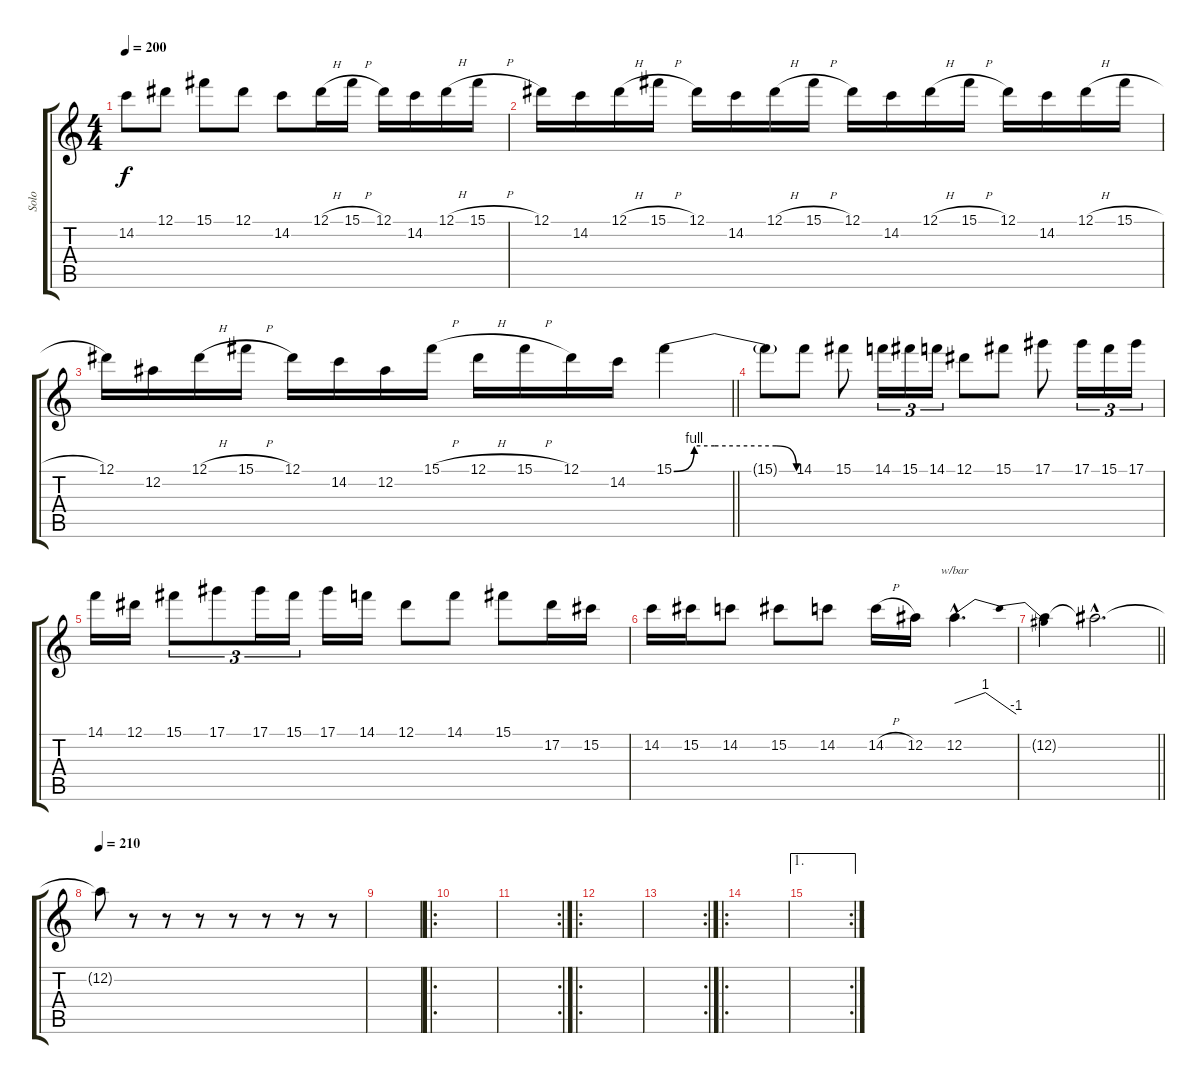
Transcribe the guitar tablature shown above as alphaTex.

\track ("Solo" "Solo") {instrument distortionguitar}
\staff {score tabs}
\tuning (Eb4 Bb3 Gb3 Db3 Ab2 Eb2) {hide}
\ts (4 4)
\tempo 200
\clef g2
\ks c
14.2.8{dy f} 12.1.8 15.1.8 12.1.8 14.2.8 12.1{h}.16 15.1{h}.16 12.1.16 14.2.16 12.1{h}.16 15.1{h}.16 |
12.1.16 14.2.16 12.1{h}.16 15.1{h}.16 12.1.16 14.2.16 12.1{h}.16 15.1{h}.16 12.1.16 14.2.16 12.1{h}.16 15.1{h}.16 12.1.16 14.2.16 12.1{h}.16 15.1{h}.16 |
\barLineRight lightlight
12.1.16 12.2.16 12.1{h}.16 15.1{h}.16 12.1.16 14.2.16 12.2.16 15.1{h}.16 12.1{h}.16 15.1{h}.16 12.1.16 14.2.16 15.1{be (custom 0 0 10 4 20 4 50 4 60 0)}.4 |
15.1{t}.8 14.1.8 15.1.8 14.1.16{tu (3 2)} 15.1.16{tu (3 2)} 14.1.16{tu (3 2)} 12.1.8 15.1.8 17.1.8 17.1.16{tu (3 2)} 15.1.16{tu (3 2)} 17.1.16{tu (3 2)} |
14.1.16 12.1.16 15.1.8{tu (3 2)} 17.1.8{tu (3 2)} 17.1.16{tu (3 2)} 15.1.16{tu (3 2)} 17.1.16 14.1.16 12.1.8 14.1.8 15.1.8 17.2.16 15.2.16 |
14.2.16 15.2.16 14.2.8 15.2.8 14.2.8 14.2{h}.16 12.2.16 12.2{hac}.4{d tbe (dip default 0 0 25 4 36 4 60 -4)} |
\barLineRight lightlight
12.2{t}.4 12.2{hac t}.2{d} |
\tempo 210
12.2{t}.8 r.8 r.8 r.8 r.8 r.8 r.8 r.8 |
|
\ro
|
\rc 2
|
\ro
|
\rc 2
|
\ro
|
\ae 1
\rc 2
